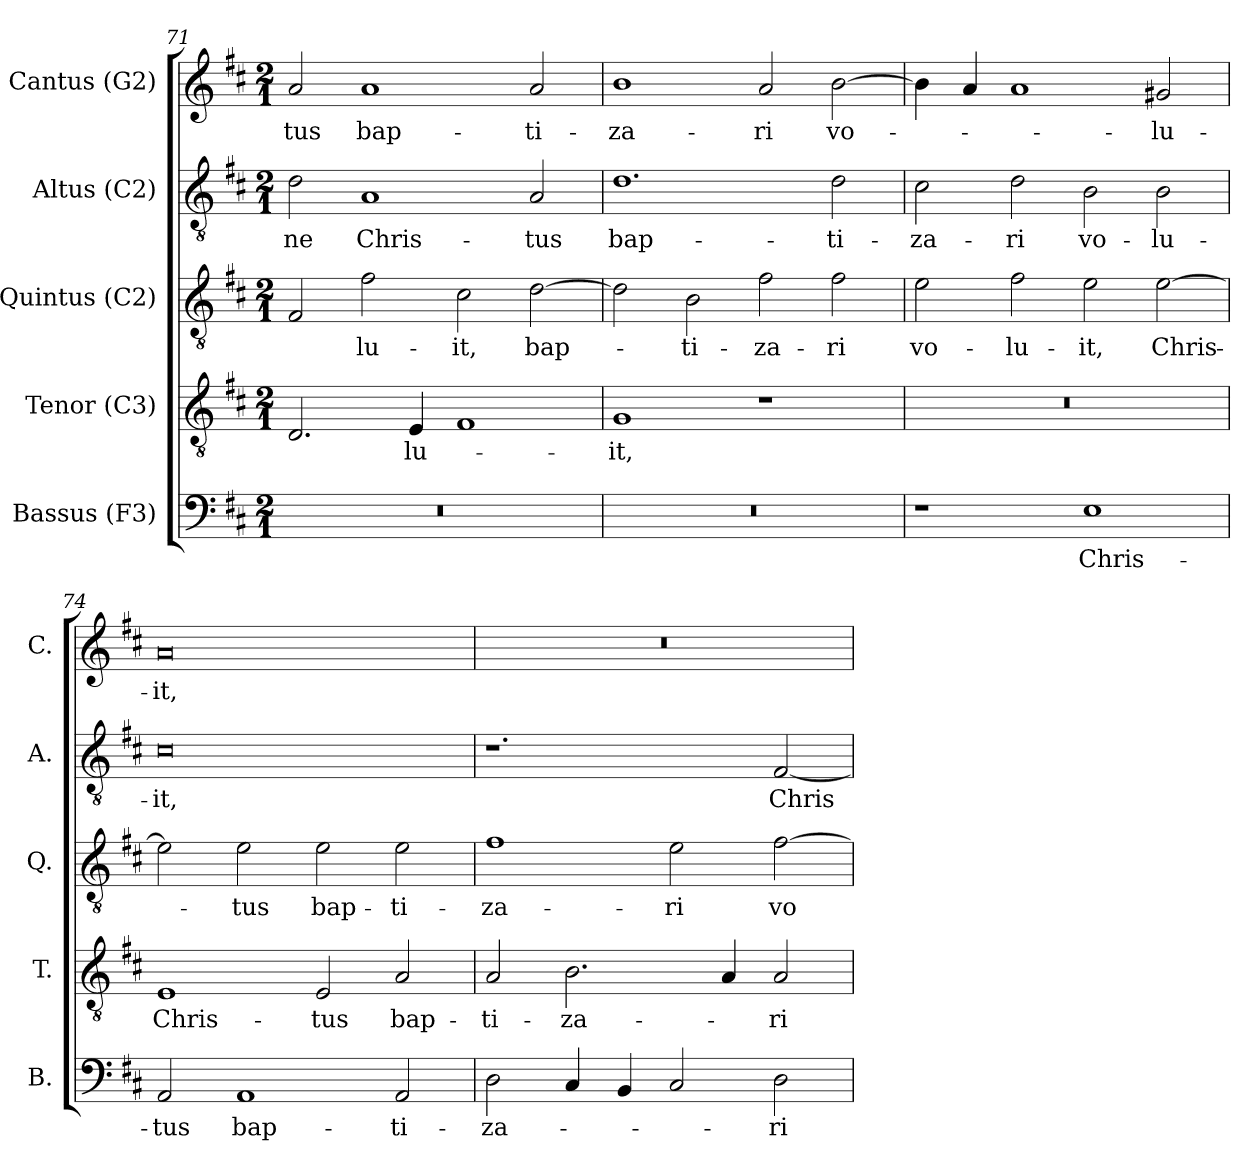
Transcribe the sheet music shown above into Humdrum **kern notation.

**kern	**text	**kern	**text	**kern	**text	**kern	**text	**kern	**text
*part5	*part5	*part4	*part4	*part3	*part3	*part2	*part2	*part1	*part1
*staff5	*staff5	*staff4	*staff4	*staff3	*staff3	*staff2	*staff2	*staff1	*staff1
*I"Bassus (F3)	*	*I"Tenor (C3)	*	*I"Quintus (C2)	*	*I"Altus (C2)	*	*I"Cantus (G2)	*
*I'B.	*	*I'T.	*	*I'Q.	*	*I'A.	*	*I'C.	*
*clefF4	*	*clefGv2	*	*clefGv2	*	*clefGv2	*	*clefG2	*
*	*	*ITrd7c12	*	*ITrd7c12	*	*ITrd7c12	*	*	*
*k[f#c#]	*	*k[f#c#]	*	*k[f#c#]	*	*k[f#c#]	*	*k[f#c#]	*
*D:	*	*D:	*	*D:	*	*D:	*	*D:	*
*M2/1	*	*M2/1	*	*M2/1	*	*M2/1	*	*M2/1	*
=71	=71	=71	=71	=71	=71	=71	=71	=71	=71
!LO:N:vis=1	!	!	!	!	!	!	!	!	!
!	!	!	!	!	!	!	!LO:LY:b:color=#000000	!	!
!	!	!	!	!	!	!	!	!	!LO:LY:b:color=#000000
0r	.	2.DDi/	.	2FF#i/	.	2Di\	-ne	2ai/	-tus
!	!	!	!	!	!LO:LY:b:color=#000000	!	!	!	!
!	!	!	!	!	!	!	!LO:LY:b:color=#000000	!	!
!	!	!	!	!	!	!	!	!	!LO:LY:b:color=#000000
.	.	.	.	2F#i\	-lu-	1AAi	Chris-	1ai	bap-
!	!	!	!LO:LY:b:color=#000000	!	!	!	!	!	!
.	.	4EEi/	-lu-	.	.	.	.	.	.
!	!	!	!	!	!LO:LY:b:color=#000000	!	!	!	!
.	.	1FF#i	.	2C#i\	-it,	.	.	.	.
!	!	!	!	!	!LO:LY:b:color=#000000	!	!	!	!
!	!	!	!	!	!	!	!LO:LY:b:color=#000000	!	!
!	!	!	!	!	!	!	!	!	!LO:LY:b:color=#000000
.	.	.	.	[2Di\	bap-	2AAi/	-tus	2ai/	-ti-
=72	=72	=72	=72	=72	=72	=72	=72	=72	=72
!LO:N:vis=1	!	!	!	!	!	!	!	!	!
!	!	!	!LO:LY:b:color=#000000	!	!	!	!	!	!
!	!	!	!	!	!	!	!LO:LY:b:color=#000000	!	!
!	!	!	!	!	!	!	!	!	!LO:LY:b:color=#000000
0r	.	1GGi	-it,	2Di\]	.	1.Di	bap-	1bi	-za-
!	!	!	!	!	!LO:LY:b:color=#000000	!	!	!	!
.	.	.	.	2BBi\	-ti-	.	.	.	.
!	!	!	!	!	!LO:LY:b:color=#000000	!	!	!	!
!	!	!	!	!	!	!	!	!	!LO:LY:b:color=#000000
.	.	1r	.	2F#i\	-za-	.	.	2ai/	-ri
!	!	!	!	!	!LO:LY:b:color=#000000	!	!	!	!
!	!	!	!	!	!	!	!LO:LY:b:color=#000000	!	!
!	!	!	!	!	!	!	!	!	!LO:LY:b:color=#000000
.	.	.	.	2F#i\	-ri	2Di\	-ti-	[2bi\	vo-
=73	=73	=73	=73	=73	=73	=73	=73	=73	=73
!	!	!LO:N:vis=1	!	!	!	!	!	!	!
!	!	!	!	!	!LO:LY:b:color=#000000	!	!	!	!
!	!	!	!	!	!	!	!LO:LY:b:color=#000000	!	!
1r	.	0r	.	2Ei\	vo-	2C#i\	-za-	4bi\]	.
.	.	.	.	.	.	.	.	4ai/	.
!	!	!	!	!	!LO:LY:b:color=#000000	!	!	!	!
!	!	!	!	!	!	!	!LO:LY:b:color=#000000	!	!
.	.	.	.	2F#i\	-lu-	2Di\	-ri	1ai	.
!	!LO:LY:b:color=#000000	!	!	!	!	!	!	!	!
!	!	!	!	!	!LO:LY:b:color=#000000	!	!	!	!
!	!	!	!	!	!	!	!LO:LY:b:color=#000000	!	!
1Ei	Chris-	.	.	2Ei\	-it,	2BBi\	vo-	.	.
!	!	!	!	!	!LO:LY:b:color=#000000	!	!	!	!
!	!	!	!	!	!	!	!LO:LY:b:color=#000000	!	!
!	!	!	!	!	!	!	!	!	!LO:LY:b:color=#000000
.	.	.	.	[2Ei\	Chris-	2BBi\	-lu-	2g#i/	-lu-
!!LO:PB:g=z
=74	=74	=74	=74	=74	=74	=74	=74	=74	=74
!	!LO:LY:b:color=#000000	!	!	!	!	!	!	!	!
!	!	!	!LO:LY:b:color=#000000	!	!	!	!	!	!
!	!	!	!	!	!	!	!LO:LY:b:color=#000000	!	!
!	!	!	!	!	!	!	!	!	!LO:LY:b:color=#000000
2AAi/	-tus	1EEi	Chris-	2Ei\]	.	0C#i	-it,	0ai	-it,
!	!LO:LY:b:color=#000000	!	!	!	!	!	!	!	!
!	!	!	!	!	!LO:LY:b:color=#000000	!	!	!	!
1AAi	bap-	.	.	2Ei\	-tus	.	.	.	.
!	!	!	!LO:LY:b:color=#000000	!	!	!	!	!	!
!	!	!	!	!	!LO:LY:b:color=#000000	!	!	!	!
.	.	2EEi/	-tus	2Ei\	bap-	.	.	.	.
!	!LO:LY:b:color=#000000	!	!	!	!	!	!	!	!
!	!	!	!LO:LY:b:color=#000000	!	!	!	!	!	!
!	!	!	!	!	!LO:LY:b:color=#000000	!	!	!	!
2AAi/	-ti-	2AAi/	bap-	2Ei\	-ti-	.	.	.	.
=75	=75	=75	=75	=75	=75	=75	=75	=75	=75
!	!LO:LY:b:color=#000000	!	!	!	!	!	!	!	!
!	!	!	!LO:LY:b:color=#000000	!	!	!	!	!	!
!	!	!	!	!	!LO:LY:b:color=#000000	!	!	!LO:N:vis=1	!
2Di\	-za-	2AAi/	-ti-	1F#i	-za-	1.r	.	0r	.
!	!	!	!LO:LY:b:color=#000000	!	!	!	!	!	!
4C#i/	.	2.BBi\	-za-	.	.	.	.	.	.
4BBi/	.	.	.	.	.	.	.	.	.
!	!	!	!	!	!LO:LY:b:color=#000000	!	!	!	!
2C#i/	.	.	.	2Ei\	-ri	.	.	.	.
.	.	4AAi/	.	.	.	.	.	.	.
!	!LO:LY:b:color=#000000	!	!	!	!	!	!	!	!
!	!	!	!LO:LY:b:color=#000000	!	!	!	!	!	!
!	!	!	!	!	!LO:LY:b:color=#000000	!	!	!	!
!	!	!	!	!	!	!	!LO:LY:b:color=#000000	!	!
2Di\	-ri	2AAi/	-ri	[2F#i\	vo-	[2FF#i/	Chris-	.	.
=	=	=	=	=	=	=	=	=	=
*-	*-	*-	*-	*-	*-	*-	*-	*-	*-
